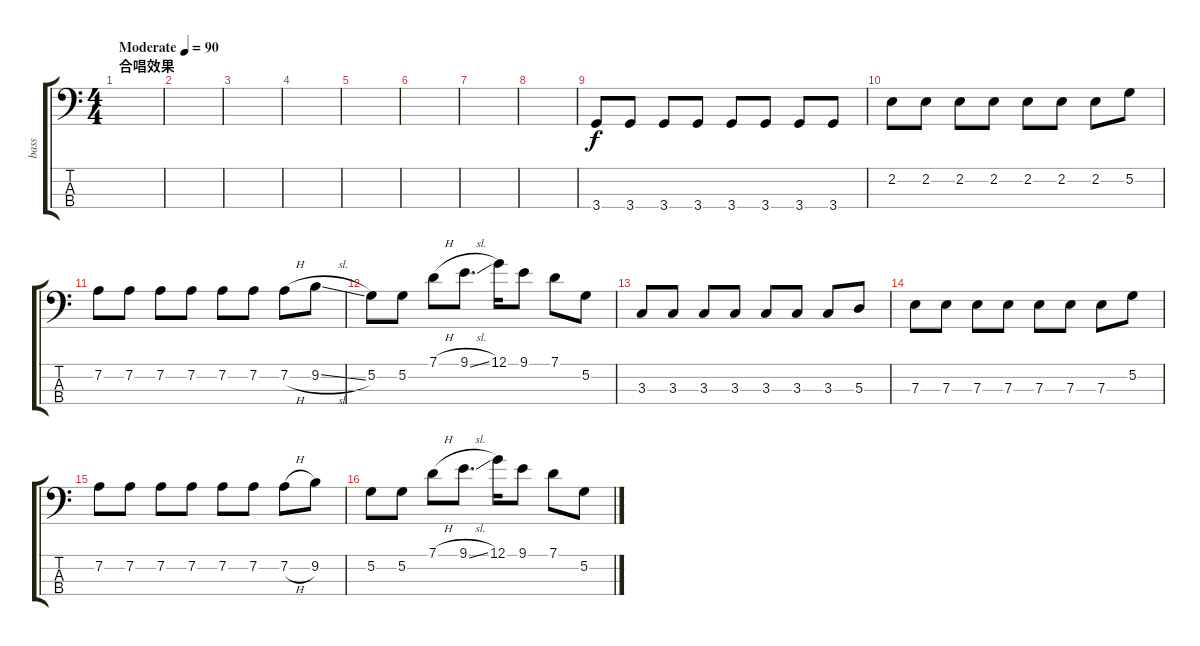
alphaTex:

\track ("bass" "bass") {instrument electricbassfinger}
\staff {score tabs}
\tuning (G2 D2 A1 E1) {hide}
\ts (4 4)
\section ("" "合唱效果")
\tempo (90 "Moderate")
\clef f4
\ks c
|
|
|
|
|
|
|
|
3.4.8 3.4.8 3.4.8 3.4.8 3.4.8 3.4.8 3.4.8 3.4.8 |
2.2.8 2.2.8 2.2.8 2.2.8 2.2.8 2.2.8 2.2.8 5.2.8 |
7.2.8 7.2.8 7.2.8 7.2.8 7.2.8 7.2.8 7.2{h}.8 9.2{sl}.8 |
5.2.8 5.2.8 7.1{h}.8 9.1{sl}.8{d} 12.1.16 9.1.8 7.1.8 5.2.8 |
3.3.8 3.3.8 3.3.8 3.3.8 3.3.8 3.3.8 3.3.8 5.3.8 |
7.3.8 7.3.8 7.3.8 7.3.8 7.3.8 7.3.8 7.3.8 5.2.8 |
7.2.8 7.2.8 7.2.8 7.2.8 7.2.8 7.2.8 7.2{h}.8 9.2.8 |
5.2.8 5.2.8 7.1{h}.8 9.1{sl}.8{d} 12.1.16 9.1.8 7.1.8 5.2.8
